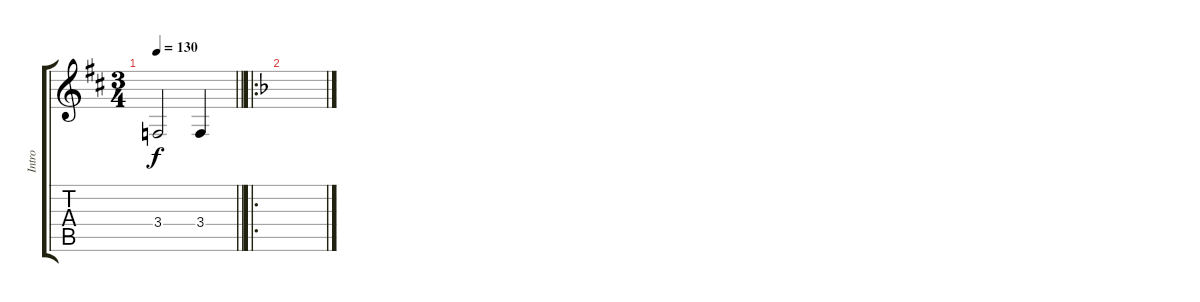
\track ("Intro" "Intro") {instrument stringensemble1}
\staff {score tabs}
\tuning (E4 B3 G3 D3 A2 E2) {hide}
\ts (3 4)
\tempo 130
\clef g2
\barLineRight lightlight
\ks d
3.4.2{dy f} 3.4.4 |
\ro
\ks f
